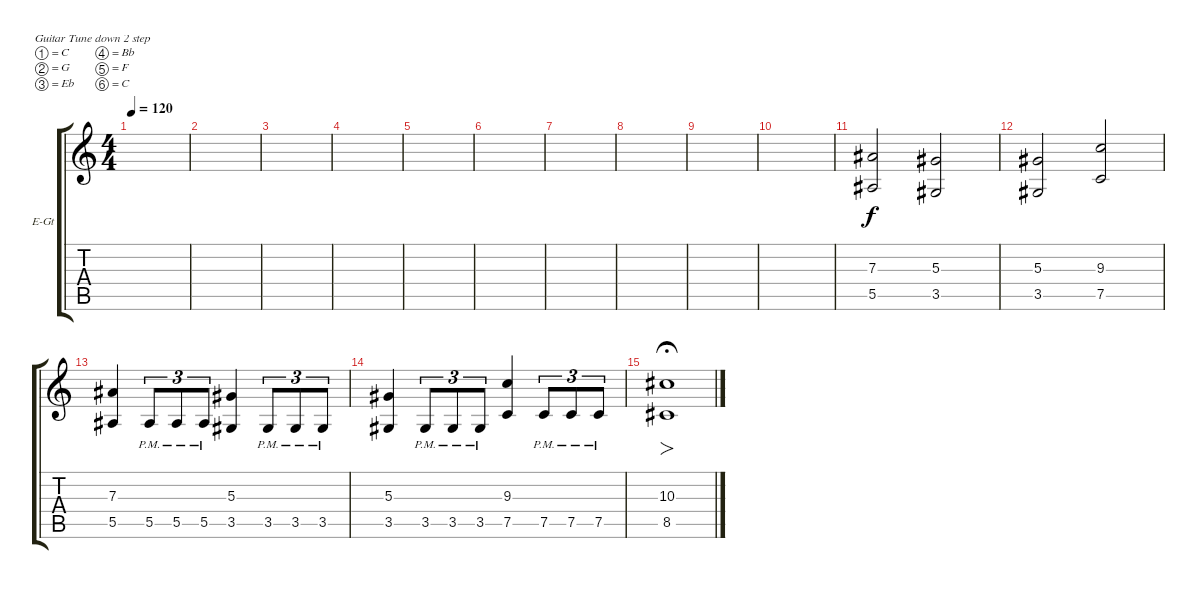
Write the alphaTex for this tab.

\bracketExtendMode groupsimilarinstruments
\firstSystemTrackNameOrientation horizontal
\otherSystemsTrackNameOrientation horizontal
\track ("Electric Guitar 2" "E-Gt") {instrument distortionguitar}
\staff {score tabs}
\tuning (C4 G3 Eb3 Bb2 F2 C2)
\ts (4 4)
\tempo 120
\clef g2
\ks c
|
|
|
|
|
|
|
|
|
|
(5.5 7.3).2 (3.5 5.3).2 |
(3.5 5.3).2 (7.5 9.3).2 |
(5.5 7.3).4 5.5{pm}.8{tu (3 2)} 5.5{pm}.8{tu (3 2)} 5.5{pm}.8{tu (3 2)} (3.5 5.3).4 3.5{pm}.8{tu (3 2)} 3.5{pm}.8{tu (3 2)} 3.5{pm}.8{tu (3 2)} |
(3.5 5.3).4 3.5{pm}.8{tu (3 2)} 3.5{pm}.8{tu (3 2)} 3.5{pm}.8{tu (3 2)} (7.5 9.3).4 7.5{pm}.8{tu (3 2)} 7.5{pm}.8{tu (3 2)} 7.5{pm}.8{tu (3 2)} |
(8.5 10.3).1{fo fermata (medium 0.5)}
